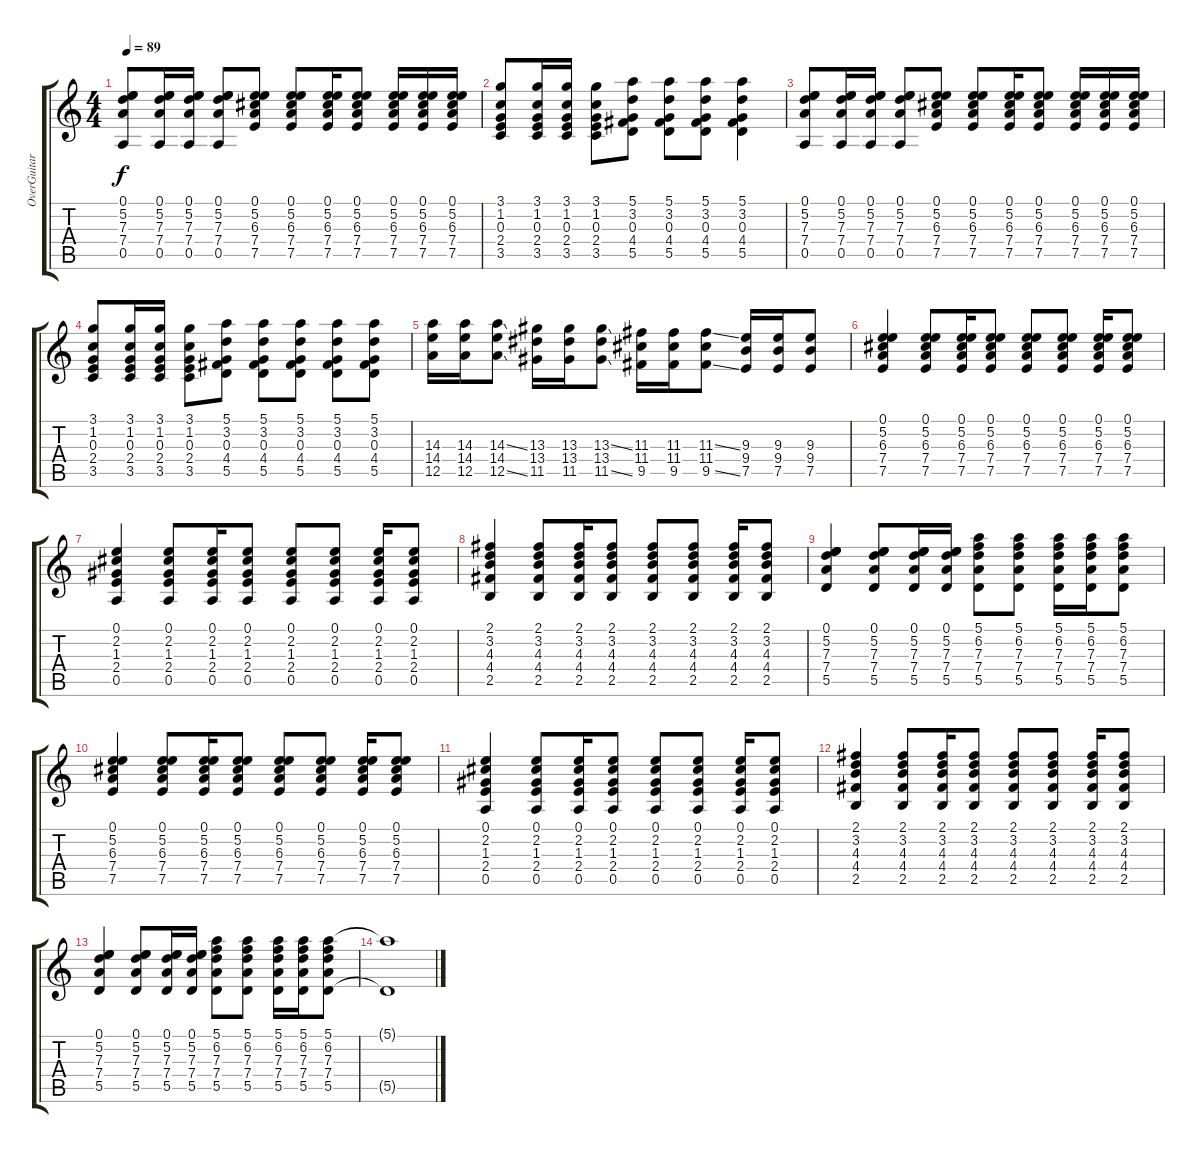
\track ("OverGuitar" "OverGuitar") {instrument overdrivenguitar}
\staff {score tabs}
\tuning (E4 B3 G3 D3 A2 E2) {hide}
\ts (4 4)
\tempo 89
\clef g2
\ks c
(0.1 5.2 7.3 7.4 0.5).8{dy f} (0.1 5.2 7.3 7.4 0.5).16 (0.1 5.2 7.3 7.4 0.5).16 (0.1 5.2 7.3 7.4 0.5).8 (0.1 5.2 6.3 7.4 7.5).8 (0.1 5.2 6.3 7.4 7.5).8 (0.1 5.2 6.3 7.4 7.5).16 (0.1 5.2 6.3 7.4 7.5).8 (0.1 5.2 6.3 7.4 7.5).16 (0.1 5.2 6.3 7.4 7.5).16 (0.1 5.2 6.3 7.4 7.5).16 |
(3.1 1.2 0.3 2.4 3.5).8 (3.1 1.2 0.3 2.4 3.5).16 (3.1 1.2 0.3 2.4 3.5).16 (3.1 1.2 0.3 2.4 3.5).8 (5.1 3.2 0.3 4.4 5.5).8 (5.1 3.2 0.3 4.4 5.5).8 (5.1 3.2 0.3 4.4 5.5).8 (5.1 3.2 0.3 4.4 5.5).4 |
(0.1 5.2 7.3 7.4 0.5).8 (0.1 5.2 7.3 7.4 0.5).16 (0.1 5.2 7.3 7.4 0.5).16 (0.1 5.2 7.3 7.4 0.5).8 (0.1 5.2 6.3 7.4 7.5).8 (0.1 5.2 6.3 7.4 7.5).8 (0.1 5.2 6.3 7.4 7.5).16 (0.1 5.2 6.3 7.4 7.5).8 (0.1 5.2 6.3 7.4 7.5).16 (0.1 5.2 6.3 7.4 7.5).16 (0.1 5.2 6.3 7.4 7.5).16 |
(3.1 1.2 0.3 2.4 3.5).8 (3.1 1.2 0.3 2.4 3.5).16 (3.1 1.2 0.3 2.4 3.5).16 (3.1 1.2 0.3 2.4 3.5).8 (5.1 3.2 0.3 4.4 5.5).8 (5.1 3.2 0.3 4.4 5.5).8 (5.1 3.2 0.3 4.4 5.5).8 (5.1 3.2 0.3 4.4 5.5).8 (5.1 3.2 0.3 4.4 5.5).8 |
(14.3 14.4 12.5).16 (14.3 14.4 12.5).16 (14.3{ss} 14.4 12.5{ss}).8 (13.3 13.4 11.5).16 (13.3 13.4 11.5).16 (13.3{ss} 13.4 11.5{ss}).8 (11.3 11.4 9.5).16 (11.3 11.4 9.5).16 (11.3{ss} 11.4 9.5{ss}).8 (9.3 9.4 7.5).16 (9.3 9.4 7.5).16 (9.3 9.4 7.5).8 |
(0.1 5.2 6.3 7.4 7.5).4 (0.1 5.2 6.3 7.4 7.5).8 (0.1 5.2 6.3 7.4 7.5).16 (0.1 5.2 6.3 7.4 7.5).8 (0.1 5.2 6.3 7.4 7.5).8 (0.1 5.2 6.3 7.4 7.5).8 (0.1 5.2 6.3 7.4 7.5).16 (0.1 5.2 6.3 7.4 7.5).8 |
(0.1 2.2 1.3 2.4 0.5).4 (0.1 2.2 1.3 2.4 0.5).8 (0.1 2.2 1.3 2.4 0.5).16 (0.1 2.2 1.3 2.4 0.5).8 (0.1 2.2 1.3 2.4 0.5).8 (0.1 2.2 1.3 2.4 0.5).8 (0.1 2.2 1.3 2.4 0.5).16 (0.1 2.2 1.3 2.4 0.5).8 |
(2.1 3.2 4.3 4.4 2.5).4 (2.1 3.2 4.3 4.4 2.5).8 (2.1 3.2 4.3 4.4 2.5).16 (2.1 3.2 4.3 4.4 2.5).8 (2.1 3.2 4.3 4.4 2.5).8 (2.1 3.2 4.3 4.4 2.5).8 (2.1 3.2 4.3 4.4 2.5).16 (2.1 3.2 4.3 4.4 2.5).8 |
(0.1 5.2 7.3 7.4 5.5).4 (0.1 5.2 7.3 7.4 5.5).8 (0.1 5.2 7.3 7.4 5.5).16 (0.1 5.2 7.3 7.4 5.5).16 (5.1 6.2 7.3 7.4 5.5).8 (5.1 6.2 7.3 7.4 5.5).8 (5.1 6.2 7.3 7.4 5.5).16 (5.1 6.2 7.3 7.4 5.5).16 (5.1 6.2 7.3 7.4 5.5).8 |
(0.1 5.2 6.3 7.4 7.5).4 (0.1 5.2 6.3 7.4 7.5).8 (0.1 5.2 6.3 7.4 7.5).16 (0.1 5.2 6.3 7.4 7.5).8 (0.1 5.2 6.3 7.4 7.5).8 (0.1 5.2 6.3 7.4 7.5).8 (0.1 5.2 6.3 7.4 7.5).16 (0.1 5.2 6.3 7.4 7.5).8 |
(0.1 2.2 1.3 2.4 0.5).4 (0.1 2.2 1.3 2.4 0.5).8 (0.1 2.2 1.3 2.4 0.5).16 (0.1 2.2 1.3 2.4 0.5).8 (0.1 2.2 1.3 2.4 0.5).8 (0.1 2.2 1.3 2.4 0.5).8 (0.1 2.2 1.3 2.4 0.5).16 (0.1 2.2 1.3 2.4 0.5).8 |
(2.1 3.2 4.3 4.4 2.5).4 (2.1 3.2 4.3 4.4 2.5).8 (2.1 3.2 4.3 4.4 2.5).16 (2.1 3.2 4.3 4.4 2.5).8 (2.1 3.2 4.3 4.4 2.5).8 (2.1 3.2 4.3 4.4 2.5).8 (2.1 3.2 4.3 4.4 2.5).16 (2.1 3.2 4.3 4.4 2.5).8 |
(0.1 5.2 7.3 7.4 5.5).4 (0.1 5.2 7.3 7.4 5.5).8 (0.1 5.2 7.3 7.4 5.5).16 (0.1 5.2 7.3 7.4 5.5).16 (5.1 6.2 7.3 7.4 5.5).8 (5.1 6.2 7.3 7.4 5.5).8 (5.1 6.2 7.3 7.4 5.5).16 (5.1 6.2 7.3 7.4 5.5).16 (5.1 6.2 7.3 7.4 5.5).8 |
(5.1{t} 5.5{t}).1
